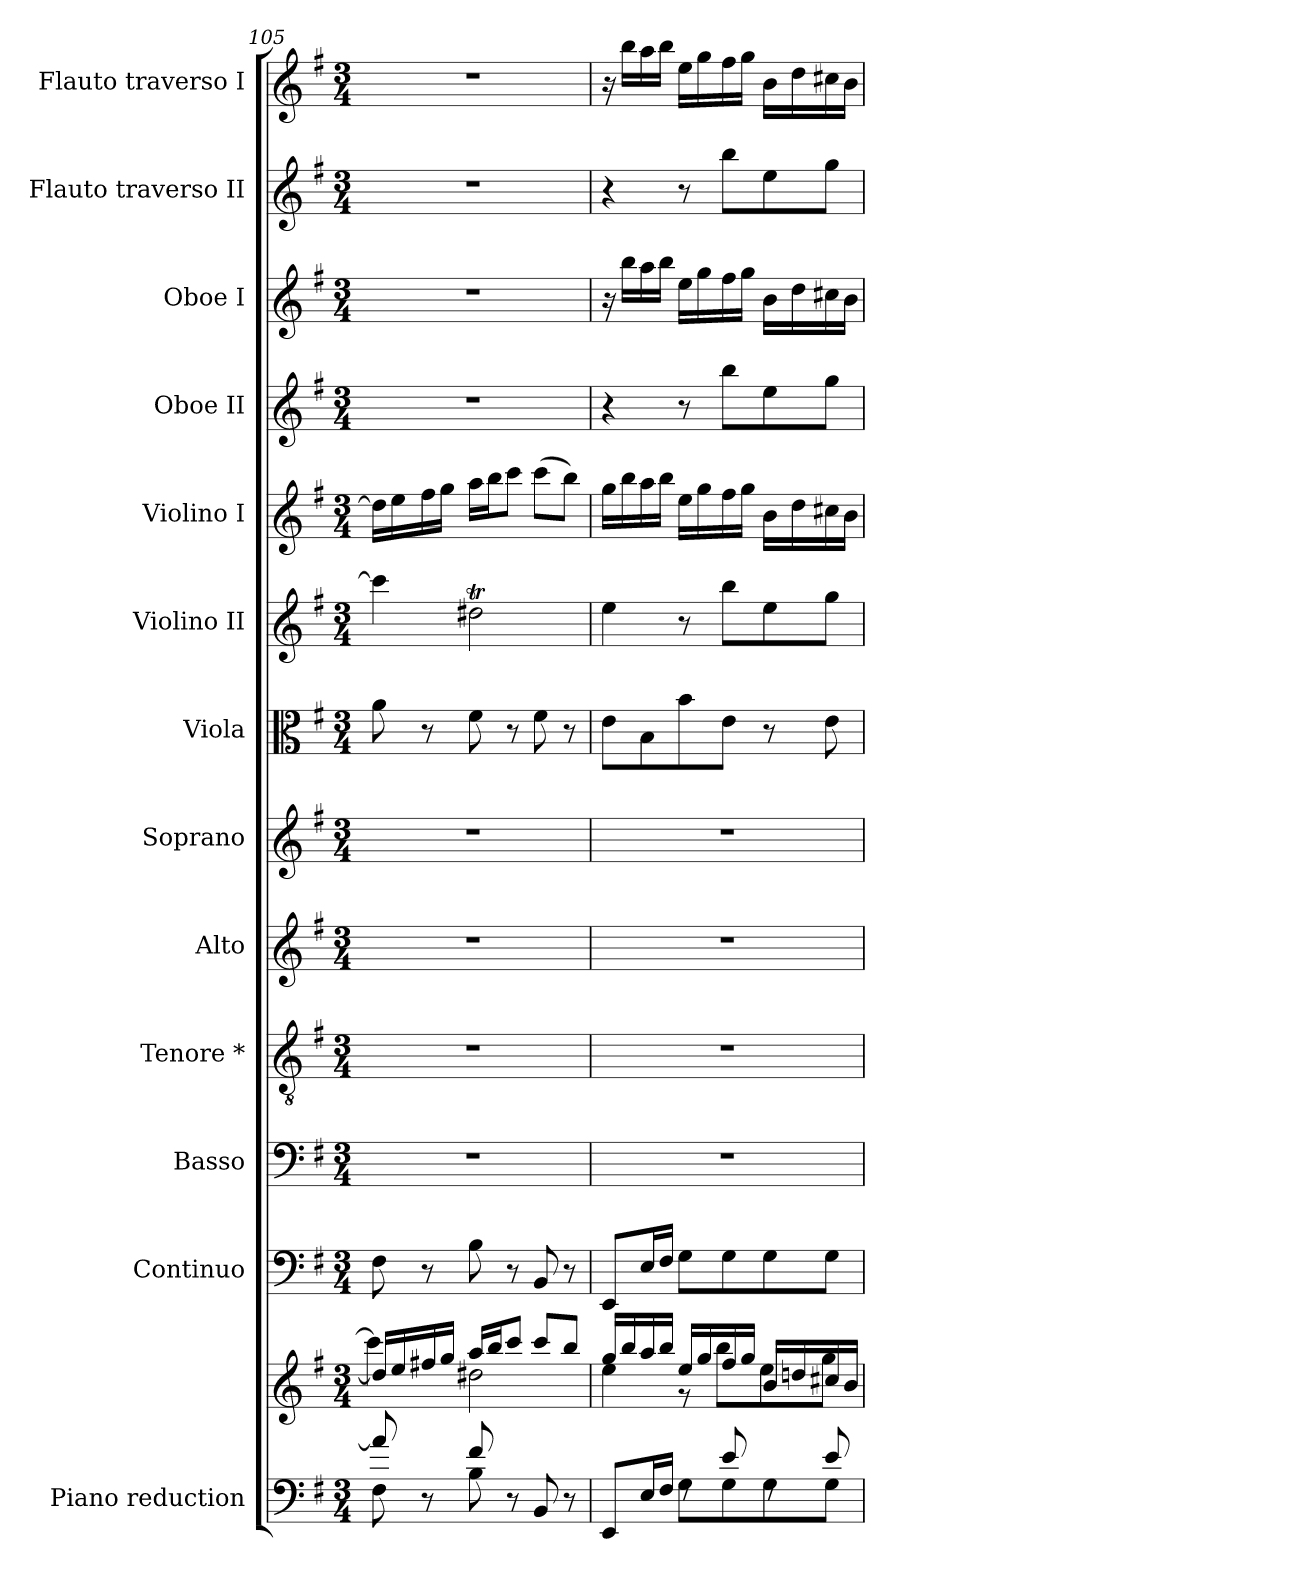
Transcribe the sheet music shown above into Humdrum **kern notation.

**kern	**kern	**kern	**kern	**kern	**kern	**kern	**kern	**kern	**kern	**kern	**kern	**kern	**kern
*part13	*part13	*part12	*part11	*part10	*part9	*part8	*part7	*part6	*part5	*part4	*part3	*part2	*part1
*staff14	*staff13	*staff12	*staff11	*staff10	*staff9	*staff8	*staff7	*staff6	*staff5	*staff4	*staff3	*staff2	*staff1
*I"Piano reduction	*	*I"Continuo	*I"Basso	*I"Tenore *	*I"Alto	*I"Soprano	*I"Viola	*I"Violino II	*I"Violino I	*I"Oboe II	*I"Oboe I	*I"Flauto traverso II	*I"Flauto traverso I
*I'Pno	*	*	*	*	*	*	*I'Vla	*I'Vln	*I'Vln	*I'Ob	*I'Ob	*	*
*clefF4	*clefG2	*clefF4	*clefF4	*clefGv2	*clefG2	*clefG2	*clefC3	*clefG2	*clefG2	*clefG2	*clefG2	*clefG2	*clefG2
*k[f#]	*k[f#]	*k[f#]	*k[f#]	*k[f#]	*k[f#]	*k[f#]	*k[f#]	*k[f#]	*k[f#]	*k[f#]	*k[f#]	*k[f#]	*k[f#]
*M3/4	*M3/4	*M3/4	*M3/4	*M3/4	*M3/4	*M3/4	*M3/4	*M3/4	*M3/4	*M3/4	*M3/4	*M3/4	*M3/4
=105	=105	=105	=105	=105	=105	=105	=105	=105	=105	=105	=105	=105	=105
*^	*^	*	*	*	*	*	*	*	*	*	*	*	*
8a/]	8F#\	16dd#/LL]	4ccc\]	8F#\	2.r	2.r	2.r	2.r	8a\	4ccc\]	16dd#\LL]	2.r	2.r	2.r	2.r
.	.	16ee/	.	.	.	.	.	.	.	.	16ee\	.	.	.	.
8r	8ryy	16ff#X/	.	8r	.	.	.	.	8r	.	16ff#\	.	.	.	.
.	.	16gg/JJ	.	.	.	.	.	.	.	.	16gg\JJ	.	.	.	.
8f#/	8B\	16aa/LL	2dd#X\	8B\	.	.	.	.	8f#\	2dd#Xt\	16aa\LL	.	.	.	.
.	.	16bb/J	.	.	.	.	.	.	.	.	16bb\J	.	.	.	.
8r	8ryy	8ccc/J	.	8r	.	.	.	.	8r	.	8ccc\J	.	.	.	.
8BB/	8ryy	8ccc/L	.	8BB/	.	.	.	.	8f#\	.	(>8ccc\L	.	.	.	.
8r	8ryy	8bb/J	.	8r	.	.	.	.	8r	.	8bb\J)	.	.	.	.
=106	=106	=106	=106	=106	=106	=106	=106	=106	=106	=106	=106	=106	=106	=106	=106
8EE/L	4ryy	16gg/LL	4ee\	8EE/L	2.r	2.r	2.r	2.r	8e\L	4ee\	16gg\LL	4r	16r	4r	16r
.	.	16bb/	.	.	.	.	.	.	.	.	16bb\	.	16bb\LL	.	16bb\LL
16E/L	.	16aa/	.	16E/L	.	.	.	.	8B\	.	16aa\	.	16aa\	.	16aa\
16F#/JJ	.	16bb/JJ	.	16F#/JJ	.	.	.	.	.	.	16bb\JJ	.	16bb\JJ	.	16bb\JJ
8rF	8G\L	16ee/LL	8r	8G\L	.	.	.	.	8b\	8r	16ee\LL	8r	16ee\LL	8r	16ee\LL
.	.	16gg/	.	.	.	.	.	.	.	.	16gg\	.	16gg\	.	16gg\
8e/	8G\	16ff#/	8bb\L	8G\	.	.	.	.	8e\J	8bb\L	16ff#\	8bb\L	16ff#\	8bb\L	16ff#\
.	.	16gg/JJ	.	.	.	.	.	.	.	.	16gg\JJ	.	16gg\JJ	.	16gg\JJ
8rF	8G\	16b/LL	8ee\	8G\	.	.	.	.	8r	8ee\	16b\LL	8ee\	16b\LL	8ee\	16b\LL
.	.	16ddn/	.	.	.	.	.	.	.	.	16dd\	.	16dd\	.	16dd\
8e/	8G\J	16cc#X/	8gg\J	8G\J	.	.	.	.	8e\	8gg\J	16cc#X\	8gg\J	16cc#X\	8gg\J	16cc#X\
.	.	16b/JJ	.	.	.	.	.	.	.	.	16b\JJ	.	16b\JJ	.	16b\JJ
*v	*v	*	*	*	*	*	*	*	*	*	*	*	*	*	*
*	*v	*v	*	*	*	*	*	*	*	*	*	*	*	*
=	=	=	=	=	=	=	=	=	=	=	=	=	=
*-	*-	*-	*-	*-	*-	*-	*-	*-	*-	*-	*-	*-	*-
